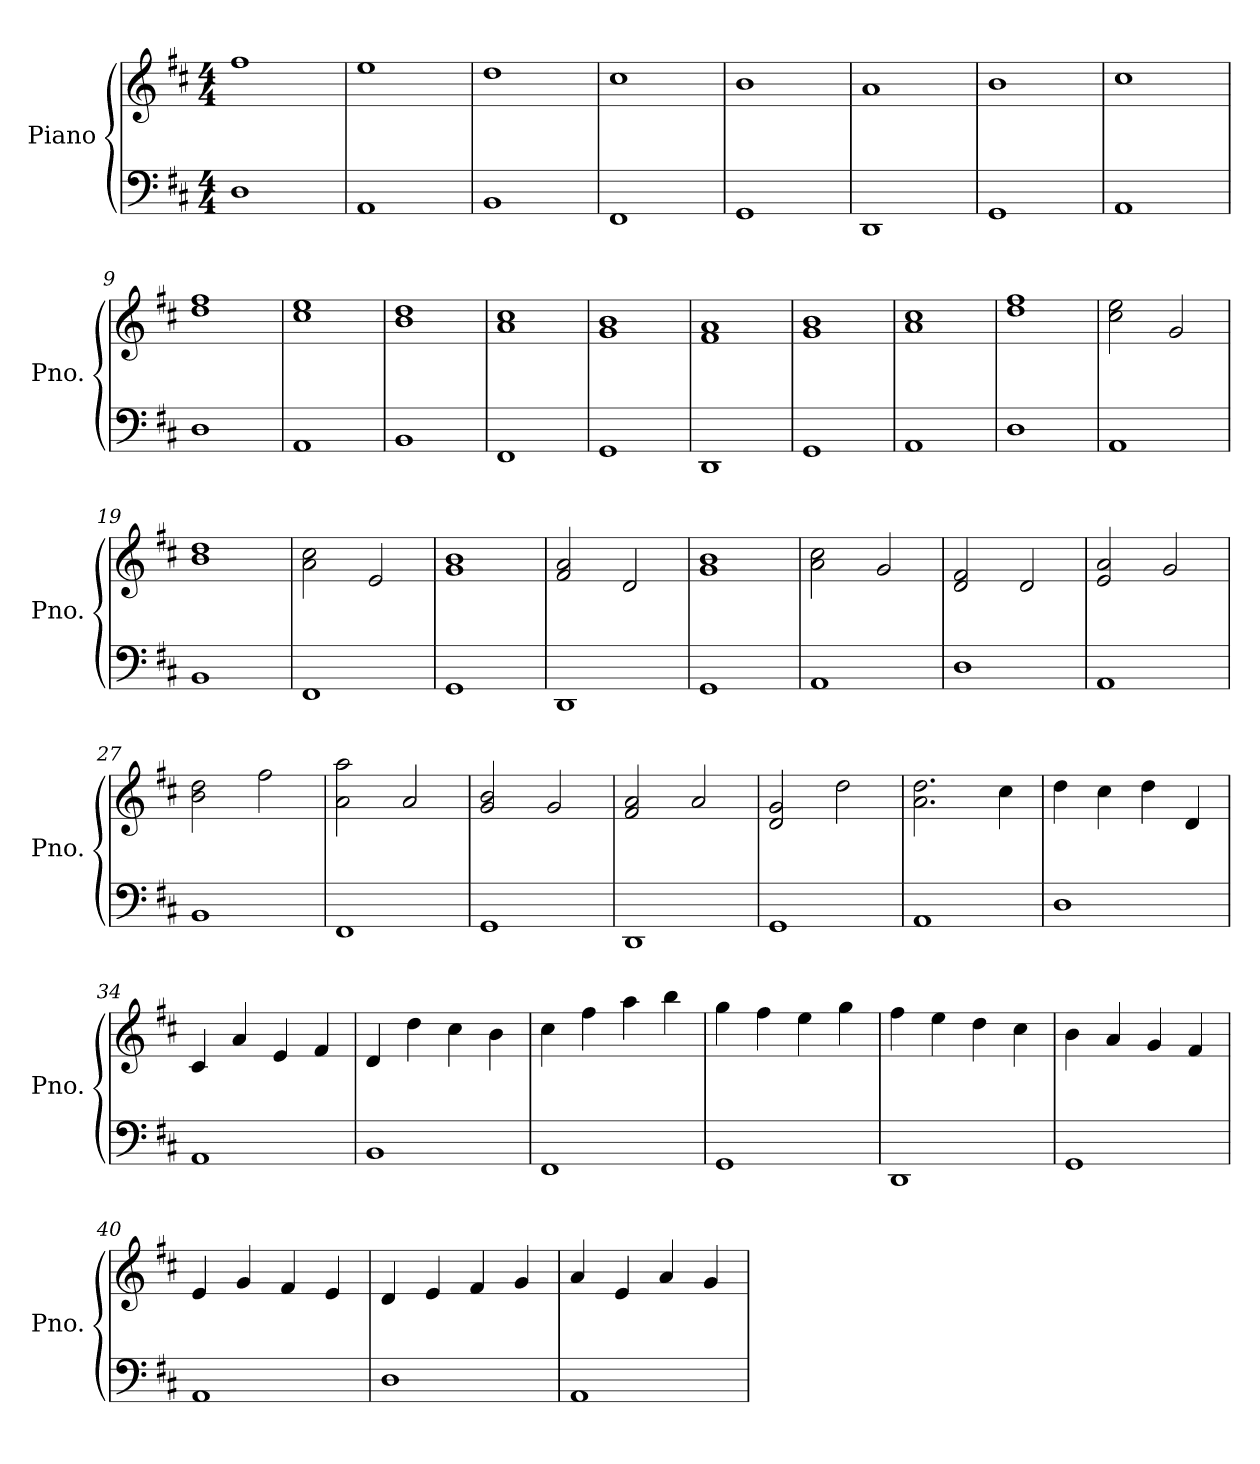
**kern	**kern
*part1	*part1
*staff2	*staff1
*I"Piano	*
*I'Pno.	*
*clefF4	*clefG2
*k[f#c#]	*k[f#c#]
*M4/4	*M4/4
*MM136	*MM136
=1	=1
1D	1ff#
=2	=2
1AA	1ee
=3	=3
1BB	1dd
=4	=4
1FF#	1cc#
=5	=5
1GG	1b
=6	=6
1DD	1a
=7	=7
1GG	1b
=8	=8
1AA	1cc#
!!LO:LB:g=z
=9	=9
1D	1dd 1ff#
=10	=10
1AA	1cc# 1ee
=11	=11
1BB	1b 1dd
=12	=12
1FF#	1a 1cc#
=13	=13
1GG	1g 1b
=14	=14
1DD	1f# 1a
=15	=15
1GG	1g 1b
=16	=16
1AA	1a 1cc#
!!LO:LB:g=z
=17	=17
1D	1dd 1ff#
=18	=18
1AA	2cc#\ 2ee\
.	2g/
=19	=19
1BB	1b 1dd
=20	=20
1FF#	2a\ 2cc#\
.	2e/
=21	=21
1GG	1g 1b
=22	=22
1DD	2f#/ 2a/
.	2d/
=23	=23
1GG	1g 1b
=24	=24
1AA	2a\ 2cc#\
.	2g/
!!LO:LB:g=z
=25	=25
1D	2d/ 2f#/
.	2d/
=26	=26
1AA	2e/ 2a/
.	2g/
=27	=27
1BB	2b\ 2dd\
.	2ff#\
=28	=28
1FF#	2a\ 2aa\
.	2a/
=29	=29
1GG	2g/ 2b/
.	2g/
=30	=30
1DD	2f#/ 2a/
.	2a/
=31	=31
1GG	2d/ 2g/
.	2dd\
=32	=32
1AA	2.a\ 2.dd\
.	4cc#\
!!LO:LB:g=z
=33	=33
1D	4dd\
.	4cc#\
.	4dd\
.	4d/
=34	=34
1AA	4c#/
.	4a/
.	4e/
.	4f#/
=35	=35
1BB	4d/
.	4dd\
.	4cc#\
.	4b\
=36	=36
1FF#	4cc#\
.	4ff#\
.	4aa\
.	4bb\
=37	=37
1GG	4gg\
.	4ff#\
.	4ee\
.	4gg\
=38	=38
1DD	4ff#\
.	4ee\
.	4dd\
.	4cc#\
=39	=39
1GG	4b\
.	4a/
.	4g/
.	4f#/
=40	=40
1AA	4e/
.	4g/
.	4f#/
.	4e/
!!LO:LB:g=z
=41	=41
1D	4d/
.	4e/
.	4f#/
.	4g/
=42	=42
1AA	4a/
.	4e/
.	4a/
.	4g/
=	=
*-	*-
